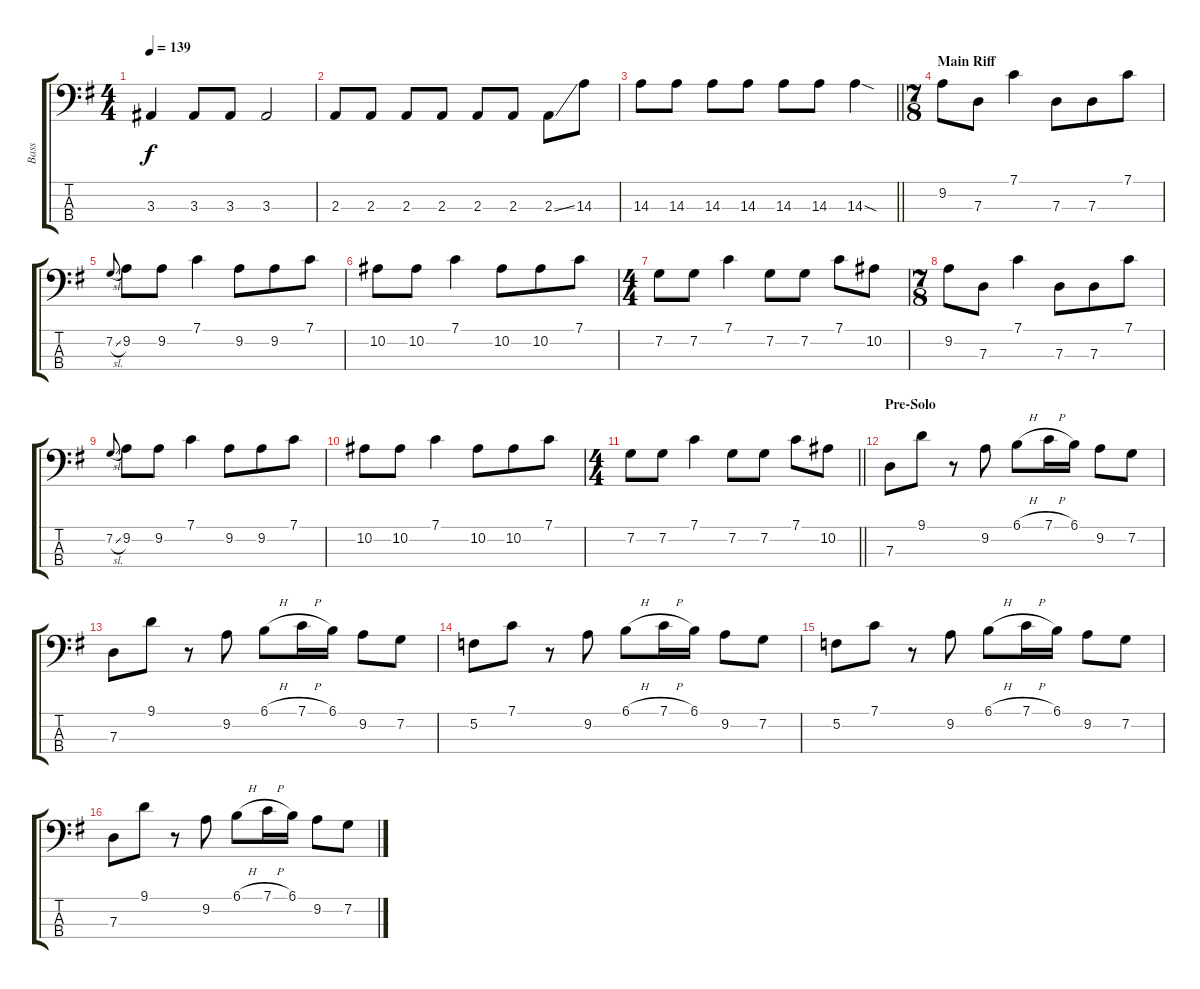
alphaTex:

\track ("Bass" "Bass") {instrument electricbasspick}
\staff {score tabs}
\tuning (F2 C2 G1 D1) {hide}
\ts (4 4)
\tempo 139
\clef f4
\ks eminor
3.3{t}.4{dy f} 3.3.8 3.3.8 3.3.2 |
2.3.8 2.3.8 2.3.8 2.3.8 2.3.8 2.3.8 2.3{ss}.8 14.3.8 |
\barLineRight lightlight
14.3.8 14.3.8 14.3.8 14.3.8 14.3.8 14.3.8 14.3{sod}.4 |
\ts (7 8)
\section ("" "Main Riff")
9.2.8{beam merge} 7.3.8 7.1.4 7.3.8{beam merge} 7.3.8{beam merge} 7.1.8 |
7.2{sl}.8{gr onbeat} 9.2.8{beam merge} 9.2.8 7.1.4 9.2.8{beam merge} 9.2.8{beam merge} 7.1.8 |
10.2.8{beam merge} 10.2.8 7.1.4 10.2.8{beam merge} 10.2.8{beam merge} 7.1.8 |
\ts (4 4)
7.2.8 7.2.8 7.1.4 7.2.8 7.2.8 7.1.8 10.2.8 |
\ts (7 8)
9.2.8{beam merge} 7.3.8 7.1.4 7.3.8{beam merge} 7.3.8{beam merge} 7.1.8 |
7.2{sl}.8{gr onbeat} 9.2.8{beam merge} 9.2.8 7.1.4 9.2.8{beam merge} 9.2.8{beam merge} 7.1.8 |
10.2.8{beam merge} 10.2.8 7.1.4 10.2.8{beam merge} 10.2.8{beam merge} 7.1.8 |
\ts (4 4)
\barLineRight lightlight
7.2.8 7.2.8 7.1.4 7.2.8 7.2.8 7.1.8 10.2.8 |
\section ("" "Pre-Solo")
7.3.8 9.1.8 r.8 9.2.8 6.1{h}.8 7.1{h}.16 6.1.16 9.2.8 7.2.8 |
7.3.8 9.1.8 r.8 9.2.8 6.1{h}.8 7.1{h}.16 6.1.16 9.2.8 7.2.8 |
5.2.8 7.1.8 r.8 9.2.8 6.1{h}.8 7.1{h}.16 6.1.16 9.2.8 7.2.8 |
5.2.8 7.1.8 r.8 9.2.8 6.1{h}.8 7.1{h}.16 6.1.16 9.2.8 7.2.8 |
7.3.8 9.1.8 r.8 9.2.8 6.1{h}.8 7.1{h}.16 6.1.16 9.2.8 7.2.8
